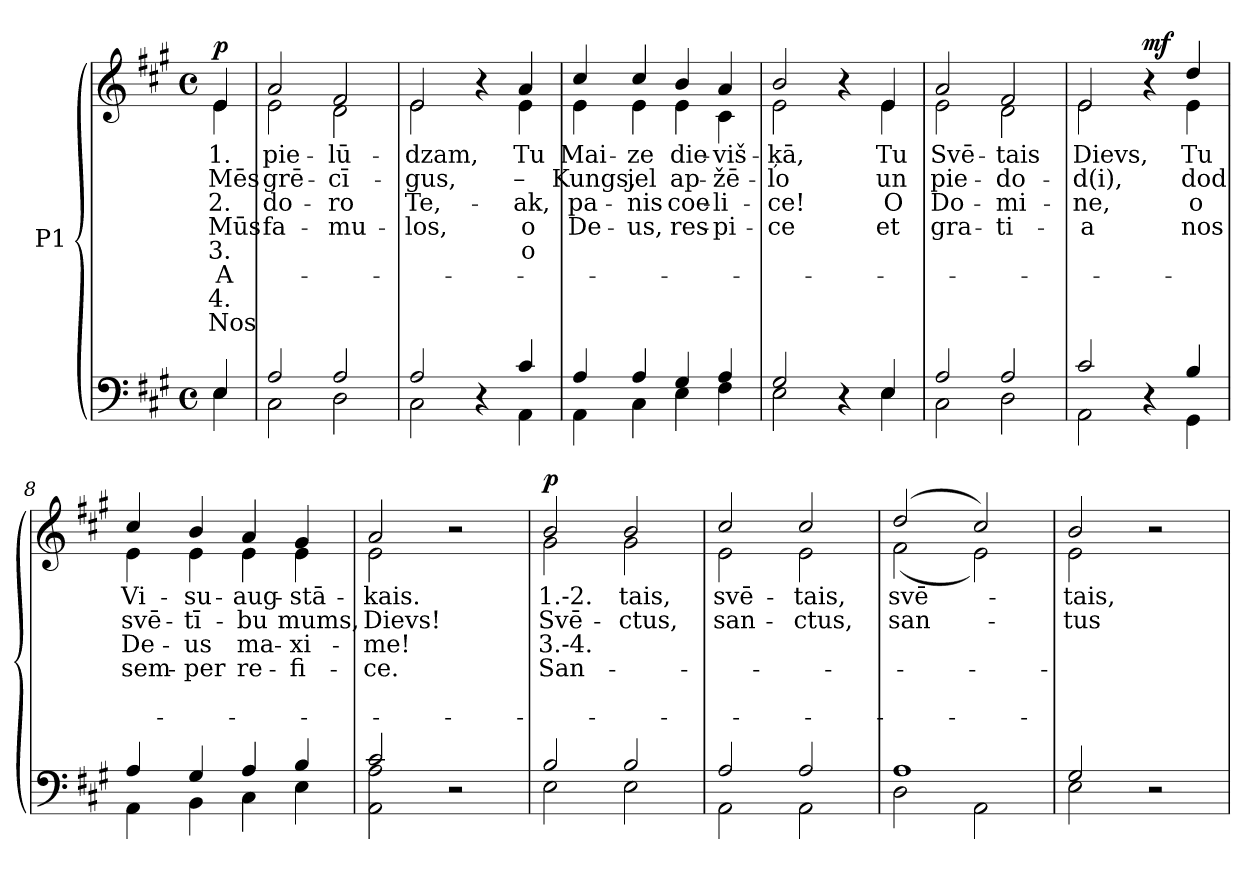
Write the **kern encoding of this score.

**kern	**kern	**text	**text	**text	**text	**text	**text	**text	**text	**dynam
*part1	*part1	*part1	*part1	*part1	*part1	*part1	*part1	*part1	*part1	*part1
*staff2	*staff1	*staff1	*staff1	*staff1	*staff1	*staff1	*staff1	*staff1	*staff1	*staff1/2
*I"P1	*	*	*	*	*	*	*	*	*	*
!!LO:PB:g=z
*clefF4	*clefG2	*	*	*	*	*	*	*	*	*
*k[f#c#g#]	*k[f#c#g#]	*	*	*	*	*	*	*	*	*
*A:	*A:	*	*	*	*	*	*	*	*	*
*M4/4	*M4/4	*	*	*	*	*	*	*	*	*
*met(c)	*met(c)	*	*	*	*	*	*	*	*	*
*MM80	*MM80	*	*	*	*	*	*	*	*	*
=1	=1	=1	=1	=1	=1	=1	=1	=1	=1	=1
*^	*	*	*	*	*	*	*	*	*	*
!	!	!LO:TX:a:B:t=Andante	!	!	!	!	!	!	!	!	!
!	!	!	!LO:LY:b:color=#000000	!LO:LY:b:color=#000000	!LO:LY:b:color=#000000	!LO:LY:b:color=#000000	!LO:LY:b:color=#000000	!LO:LY:b:color=#000000	!LO:LY:b:color=#000000	!LO:LY:b:color=#000000	!
*	*	*^	*	*	*	*	*	*	*	*	*
4Ei/	4Ei\	4ei/	4ei\	1.	Mēs	2.	Mūs	3.	A-	4.	Nos	p
=2	=2	=2	=2	=2	=2	=2	=2	=2	=2	=2	=2	=2
!	!	!	!	!LO:LY:b:color=#000000	!LO:LY:b:color=#000000	!LO:LY:b:color=#000000	!LO:LY:b:color=#000000	!	!	!	!	!
2Ai/	2C#i\	2ai/	2ei\	pie-	grē-	-do-	fa-	.	.	.	.	.
!	!	!	!	!LO:LY:b:color=#000000	!LO:LY:b:color=#000000	!LO:LY:b:color=#000000	!LO:LY:b:color=#000000	!	!	!	!	!
2Ai/	2Di\	2f#i/	2di\	-lū-	-cī-	-ro	-mu-	.	.	.	.	.
=3	=3	=3	=3	=3	=3	=3	=3	=3	=3	=3	=3	=3
!	!	!	!	!LO:LY:b:color=#000000	!LO:LY:b:color=#000000	!LO:LY:b:color=#000000	!LO:LY:b:color=#000000	!	!	!	!	!
2Ai/	2C#i\	2ei/	2ei\	-dzam,	-gus,	Te,-	-los,	.	.	.	.	.
4r	4ryy	4r	4ryy	.	.	.	.	.	.	.	.	.
!	!	!	!	!LO:LY:b:color=#000000	!LO:LY:b:color=#000000	!LO:LY:b:color=#000000	!LO:LY:b:color=#000000	!LO:LY:b:color=#000000	!	!	!	!
4c#i/	4AAi\	4ai/	4ei\	Tu	–	ak,	-o	o	.	.	.	.
=4	=4	=4	=4	=4	=4	=4	=4	=4	=4	=4	=4	=4
!	!	!	!	!LO:LY:b:color=#000000	!LO:LY:b:color=#000000	!LO:LY:b:color=#000000	!LO:LY:b:color=#000000	!	!	!	!	!
4Ai/	4AAi\	4cc#i/	4ei\	Mai-	Kungs,	pa-	De-	.	.	.	.	.
!	!	!	!	!LO:LY:b:color=#000000	!LO:LY:b:color=#000000	!LO:LY:b:color=#000000	!LO:LY:b:color=#000000	!	!	!	!	!
4Ai/	4C#i\	4cc#i/	4ei\	-ze	jel	-nis	-us,	.	.	.	.	.
!	!	!	!	!LO:LY:b:color=#000000	!LO:LY:b:color=#000000	!LO:LY:b:color=#000000	!LO:LY:b:color=#000000	!	!	!	!	!
4G#i/	4Ei\	4bi/	4ei\	die-	ap-	coe-	res-	.	.	.	.	.
!	!	!	!	!LO:LY:b:color=#000000	!LO:LY:b:color=#000000	!LO:LY:b:color=#000000	!LO:LY:b:color=#000000	!	!	!	!	!
4Ai/	4F#i\	4ai/	4c#i\	-viš-	-žē-	-li-	-pi-	.	.	.	.	.
=5	=5	=5	=5	=5	=5	=5	=5	=5	=5	=5	=5	=5
!	!	!	!	!LO:LY:b:color=#000000	!LO:LY:b:color=#000000	!LO:LY:b:color=#000000	!LO:LY:b:color=#000000	!	!	!	!	!
2G#i/	2Ei\	2bi/	2ei\	-ķā,	-lo	-ce!	-ce	.	.	.	.	.
4r	4ryy	4r	4ryy	.	.	.	.	.	.	.	.	.
!	!	!	!	!LO:LY:b:color=#000000	!LO:LY:b:color=#000000	!LO:LY:b:color=#000000	!LO:LY:b:color=#000000	!	!	!	!	!
4Ei/	4Ei\	4ei/	4ei\	Tu	un	O	et	.	.	.	.	.
=6	=6	=6	=6	=6	=6	=6	=6	=6	=6	=6	=6	=6
!	!	!	!	!LO:LY:b:color=#000000	!LO:LY:b:color=#000000	!LO:LY:b:color=#000000	!LO:LY:b:color=#000000	!	!	!	!	!
2Ai/	2C#i\	2ai/	2ei\	Svē-	pie-	Do-	gra-	.	.	.	.	.
!	!	!	!	!LO:LY:b:color=#000000	!LO:LY:b:color=#000000	!LO:LY:b:color=#000000	!LO:LY:b:color=#000000	!	!	!	!	!
2Ai/	2Di\	2f#i/	2di\	-tais	-do-	-mi-	-ti-	.	.	.	.	.
=7	=7	=7	=7	=7	=7	=7	=7	=7	=7	=7	=7	=7
!	!	!	!	!LO:LY:b:color=#000000	!LO:LY:b:color=#000000	!LO:LY:b:color=#000000	!LO:LY:b:color=#000000	!	!	!	!	!
2c#i/	2AAi\	2ei/	2ei\	Dievs,	-d(i),	-ne,	-a	.	.	.	.	.
4r	4ryy	4r	4ryy	.	.	.	.	.	.	.	.	mf
!	!	!	!	!LO:LY:b:color=#000000	!LO:LY:b:color=#000000	!LO:LY:b:color=#000000	!LO:LY:b:color=#000000	!	!	!	!	!
4Bi/	4GG#i\	4ddi/	4ei\	Tu	dod	o	nos	.	.	.	.	.
=8	=8	=8	=8	=8	=8	=8	=8	=8	=8	=8	=8	=8
!	!	!	!	!LO:LY:b:color=#000000	!LO:LY:b:color=#000000	!LO:LY:b:color=#000000	!LO:LY:b:color=#000000	!	!	!	!	!
4Ai/	4AAi\	4cc#i/	4ei\	Vi-	svē-	De-	sem-	.	.	.	.	.
!	!	!	!	!LO:LY:b:color=#000000	!LO:LY:b:color=#000000	!LO:LY:b:color=#000000	!LO:LY:b:color=#000000	!	!	!	!	!
4G#i/	4BBi\	4bi/	4ei\	-su-	-tī-	-us	-per	.	.	.	.	.
!	!	!	!	!LO:LY:b:color=#000000	!LO:LY:b:color=#000000	!LO:LY:b:color=#000000	!LO:LY:b:color=#000000	!	!	!	!	!
4Ai/	4C#i\	4ai/	4ei\	-aug-	-bu	ma-	re-	.	.	.	.	.
!	!	!	!	!LO:LY:b:color=#000000	!LO:LY:b:color=#000000	!LO:LY:b:color=#000000	!LO:LY:b:color=#000000	!	!	!	!	!
4Bi/	4Ei\	4g#i/	4ei\	-stā-	mums,	-xi-	-fi-	.	.	.	.	.
=9	=9	=9	=9	=9	=9	=9	=9	=9	=9	=9	=9	=9
!	!	!	!	!LO:LY:b:color=#000000	!LO:LY:b:color=#000000	!LO:LY:b:color=#000000	!LO:LY:b:color=#000000	!	!	!	!	!
2c#i/	2AAi\ 2Ai	2ai/	2ei\	-kais.	Dievs!	-me!	-ce.	.	.	.	.	.
2r	2ryy	2r	2ryy	.	.	.	.	.	.	.	.	.
!!LO:LB:g=z	!!
=10	=10	=10	=10	=10	=10	=10	=10	=10	=10	=10	=10	=10
!	!	!	!	!LO:LY:b:color=#000000	!LO:LY:b:color=#000000	!LO:LY:b:color=#000000	!LO:LY:b:color=#000000	!	!	!	!	!
2Bi/	2Ei\	2bi/	2g#i\	1.-2.	Svē-	3.-4.	San-	.	.	.	.	p
!	!	!	!	!LO:LY:b:color=#000000	!LO:LY:b:color=#000000	!	!	!	!	!	!	!
2Bi/	2Ei\	2bi/	2g#i\	-tais,	-ctus,	.	.	.	.	.	.	.
=11	=11	=11	=11	=11	=11	=11	=11	=11	=11	=11	=11	=11
!	!	!	!	!LO:LY:b:color=#000000	!LO:LY:b:color=#000000	!	!	!	!	!	!	!
2Ai/	2AAi\	2cc#i/	2ei\	svē-	san-	.	.	.	.	.	.	.
!	!	!	!	!LO:LY:b:color=#000000	!LO:LY:b:color=#000000	!	!	!	!	!	!	!
2Ai/	2AAi\	2cc#i/	2ei\	-tais,	-ctus,	.	.	.	.	.	.	.
=12	=12	=12	=12	=12	=12	=12	=12	=12	=12	=12	=12	=12
!	!	!	!	!LO:LY:b:color=#000000	!LO:LY:b:color=#000000	!	!	!	!	!	!	!
1Ai	2Di\	(2ddi/	(2f#i\	svē-	san-	.	.	.	.	.	.	.
.	2AAi\	2cc#i/)	2ei\)	.	.	.	.	.	.	.	.	.
=13	=13	=13	=13	=13	=13	=13	=13	=13	=13	=13	=13	=13
!	!	!	!	!LO:LY:b:color=#000000	!LO:LY:b:color=#000000	!	!	!	!	!	!	!
2G#i/	2Ei\	2bi/	2ei\	-tais,	-tus	.	.	.	.	.	.	.
2r	2ryy	2r	2ryy	.	.	.	.	.	.	.	.	.
*v	*v	*	*	*	*	*	*	*	*	*	*	*
*	*v	*v	*	*	*	*	*	*	*	*	*
=	=	=	=	=	=	=	=	=	=	=
*-	*-	*-	*-	*-	*-	*-	*-	*-	*-	*-
